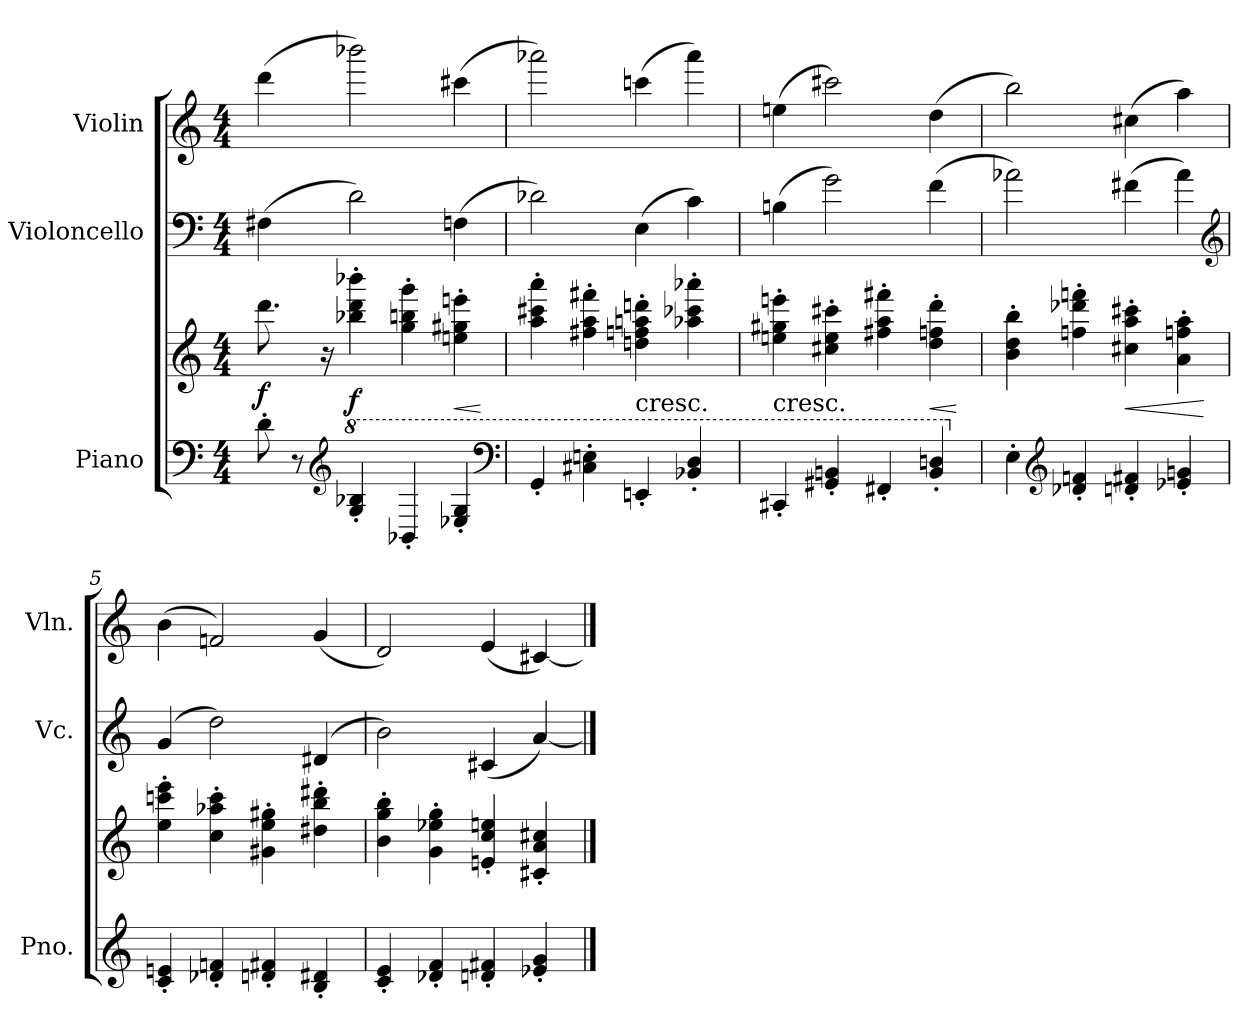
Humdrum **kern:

**kern	**kern	**dynam	**kern	**kern
*part3	*part3	*part3	*part2	*part1
*staff4	*staff3	*staff3/4	*staff2	*staff1
*I"Piano	*	*	*I"Violoncello	*I"Violin
*I'Pno.	*	*	*I'Vc.	*I'Vln.
*clefF4	*clefG2	*	*clefF4	*clefG2
*k[]	*k[]	*	*k[]	*k[]
*C:	*C:	*	*C:	*C:
*M4/4	*M4/4	*	*M4/4	*M4/4
=1	=1	=1	=1	=1
8d'	8.ddd	f	(4F#X	(4ddd
8r	.	.	.	.
.	16r	.	.	.
*clefG2	*	*	*	*
*8va	*	*	*	*
4g' 4b-X'	4bb-X' 4ddd' 4bbb-X'	f	2d)	2bbb-X)
4B-X'	4gg' 4bbn' 4ggg'	.	.	.
4e-X' 4g'	4een' 4gg#X' 4eeen'	<	(4Fn	(4ccc#X
*clefF4	*	*	*	*
.	.	[	.	.
=2	=2	=2	=2	=2
4G'	4aa' 4ccc#X' 4aaa'	.	2d-X)	2aaa-X)
4c#X' 4en'	4ff#X' 4aa' 4fff#X'	.	.	.
!	!LO:TX:c:t=cresc.	!	!	!
4En'	4ddn' 4ffn' 4aan' 4dddn'	.	(4E	(4cccn
4B-X' 4d'	4aa-X' 4ccc-X' 4aaa-X'	.	4c)	4aaa-)
=3	=3	=3	=3	=3
!	!LO:TX:c:t=cresc.	!	!	!
4C#X'	4een' 4gg#X' 4eeen'	.	(4Bn	(4een
4G#X' 4Bn'	4cc#X' 4ee' 4ccc#X'	.	2g)	2ccc#X)
4F#X'	4ff#X' 4aa' 4fff#X'	.	.	.
4B' 4dn'	4dd' 4ffn' 4ddd'	<	(4f	(4dd
.	.	[	.	.
=4	=4	=4	=4	=4
*X8va	*	*	*	*
4E'	4b' 4dd' 4bb'	.	2a-X)	2bb)
*clefG2	*	*	*	*
4d-X' 4fn'	4ffn' 4ddd-X' 4fffn'	.	.	.
4dn' 4f#X'	4cc#X' 4aa' 4ccc#X'	<	(4f#X	(4cc#X
4e-X' 4gn'	4a' 4ffn' 4aa'	.	4a-)	4aa)
*	*	*	*clefG2	*
.	.	[	.	.
=5	=5	=5	=5	=5
4c' 4en'	4ee' 4cccn' 4eee'	.	(4g	(4b
4d-X' 4fn'	4cc' 4aa-X' 4ccc'	.	2dd)	2fn)
4dn' 4f#X'	4g#X' 4ee' 4gg#X'	.	.	.
4B' 4d#X'	4dd#X' 4bb' 4ddd#X'	.	(4d#X	(4g
=6	=6	=6	=6	=6
4c' 4e'	4b' 4gg' 4bb'	.	2b)	2d)
4d-X' 4f'	4g' 4ee-X' 4gg'	.	.	.
4dn' 4f#X'	4en' 4cc' 4een'	.	(4c#X	(4e
4e-X' 4g'	4c#X' 4a' 4cc#X'	.	[4a)	[4c#X)
==	==	==	==	==
*-	*-	*-	*-	*-
